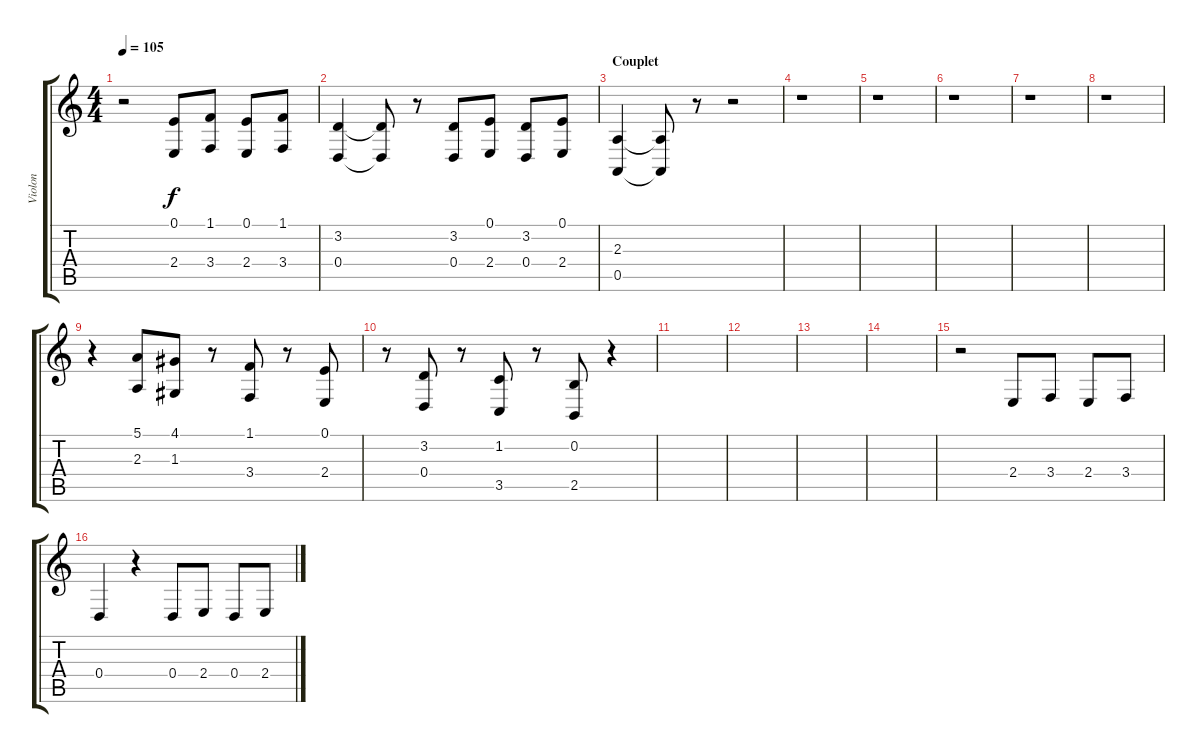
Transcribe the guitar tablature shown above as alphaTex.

\track ("Violon" "Violon") {instrument viola}
\staff {score tabs}
\tuning (E4 B3 G3 D3 A2 E2) {hide}
\ts (4 4)
\tempo 105
\clef g2
\ks c
r.2{dy f} (0.1 2.4).8 (1.1 3.4).8 (0.1 2.4).8 (1.1 3.4).8 |
(3.2 0.4).4 (3.2{t} 0.4{t}).8 r.8 (3.2 0.4).8 (0.1 2.4).8 (3.2 0.4).8 (0.1 2.4).8 |
\section ("" "Couplet")
(2.3 0.5).4 (2.3{t} 0.5{t}).8 r.8 r.2 |
r.1 |
r.1 |
r.1 |
r.1 |
r.1 |
r.4 (5.1 2.3).8 (4.1 1.3).8 r.8 (1.1 3.4).8 r.8 (0.1 2.4).8 |
r.8 (3.2 0.4).8 r.8 (1.2 3.5).8 r.8 (0.2 2.5).8 r.4 |
|
|
|
|
r.2 2.4.8 3.4.8 2.4.8 3.4.8 |
0.4.4 r.4 0.4.8 2.4.8 0.4.8 2.4.8
